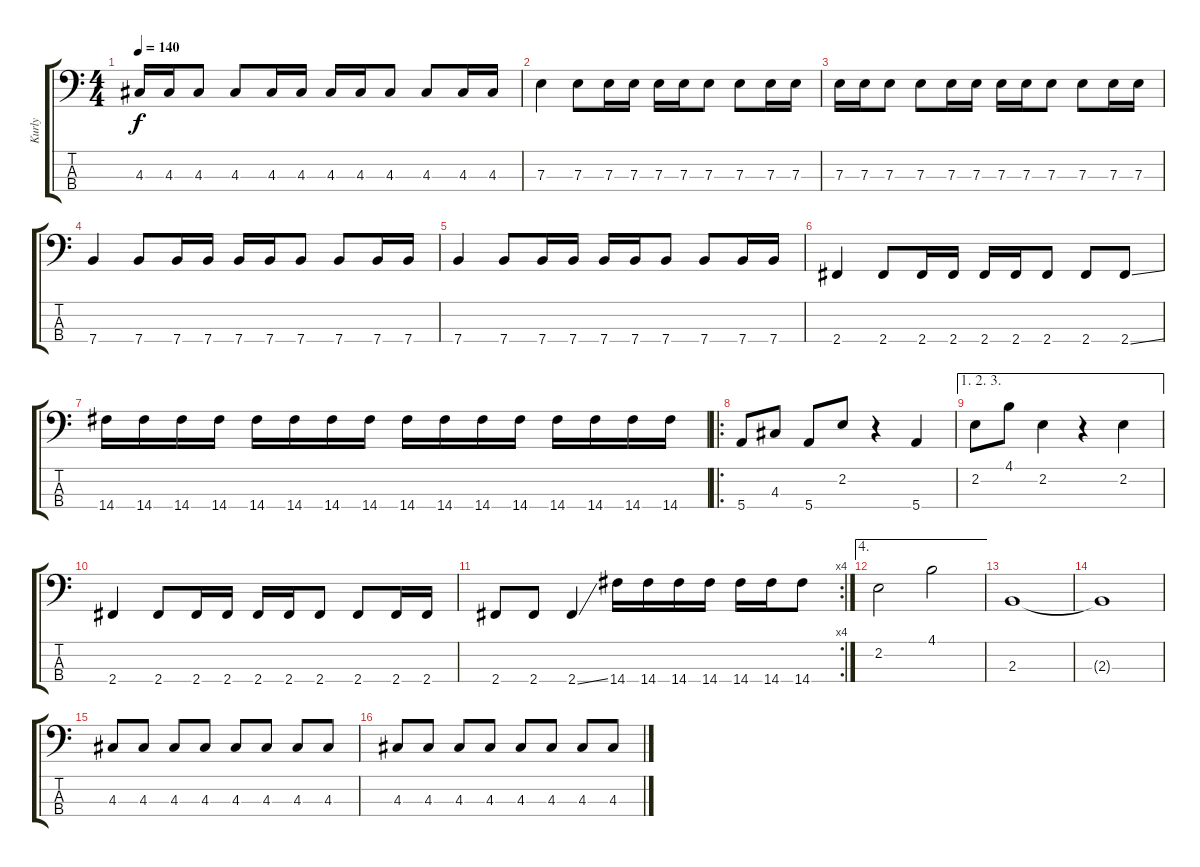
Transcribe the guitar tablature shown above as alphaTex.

\track ("Kurly" "Kurly") {instrument electricbassfinger}
\staff {score tabs}
\tuning (G2 D2 A1 E1) {hide}
\ts (4 4)
\tempo 140
\clef f4
\ks c
4.3.16{dy f} 4.3.16 4.3.8 4.3.8 4.3.16 4.3.16 4.3.16 4.3.16 4.3.8 4.3.8 4.3.16 4.3.16 |
7.3.4 7.3.8 7.3.16 7.3.16 7.3.16 7.3.16 7.3.8 7.3.8 7.3.16 7.3.16 |
7.3.16 7.3.16 7.3.8 7.3.8 7.3.16 7.3.16 7.3.16 7.3.16 7.3.8 7.3.8 7.3.16 7.3.16 |
7.4.4 7.4.8 7.4.16 7.4.16 7.4.16 7.4.16 7.4.8 7.4.8 7.4.16 7.4.16 |
7.4.4 7.4.8 7.4.16 7.4.16 7.4.16 7.4.16 7.4.8 7.4.8 7.4.16 7.4.16 |
2.4.4 2.4.8 2.4.16 2.4.16 2.4.16 2.4.16 2.4.8 2.4.8 2.4{ss}.8 |
14.4.16 14.4.16 14.4.16 14.4.16 14.4.16 14.4.16 14.4.16 14.4.16 14.4.16 14.4.16 14.4.16 14.4.16 14.4.16 14.4.16 14.4.16 14.4.16 |
\ro
5.4.8 4.3.8 5.4.8 2.2.8 r.4 5.4.4 |
\ae (1 2 3)
2.2.8 4.1.8 2.2.4 r.4 2.2.4 |
2.4.4 2.4.8 2.4.16 2.4.16 2.4.16 2.4.16 2.4.8 2.4.8 2.4.16 2.4.16 |
\rc 4
2.4.8 2.4.8 2.4{ss}.4 14.4.16 14.4.16 14.4.16 14.4.16 14.4.16 14.4.16 14.4.8 |
\ae 4
2.2.2 4.1.2 |
2.3.1 |
2.3{t}.1 |
4.3.8 4.3.8 4.3.8 4.3.8 4.3.8 4.3.8 4.3.8 4.3.8 |
4.3.8 4.3.8 4.3.8 4.3.8 4.3.8 4.3.8 4.3.8 4.3.8
